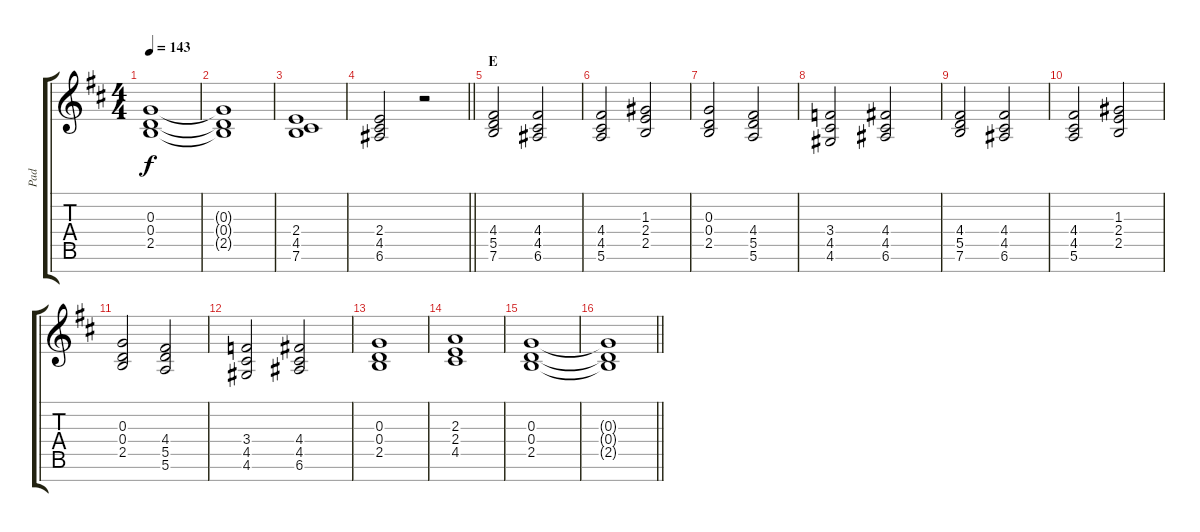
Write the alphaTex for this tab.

\track ("Pad" "Pad") {instrument pad2warm}
\staff {score tabs}
\tuning (E5 B4 G4 D4 A3 E3 B2) {hide}
\ts (4 4)
\tempo 143
\clef g2
\ks d
(0.3 0.4 2.5).1{dy f} |
(0.3{t} 0.4{t} 2.5{t}).1 |
(2.4 4.5 7.6).1 |
\barLineRight lightlight
(2.4 4.5 6.6).2 r.2 |
\section ("" "E")
(4.4 5.5 7.6).2 (4.4 4.5 6.6).2 |
(4.4 4.5 5.6).2 (1.3 2.4 2.5).2 |
(0.3 0.4 2.5).2 (4.4 5.5 5.6).2 |
(3.4 4.5 4.6).2 (4.4 4.5 6.6).2 |
(4.4 5.5 7.6).2 (4.4 4.5 6.6).2 |
(4.4 4.5 5.6).2 (1.3 2.4 2.5).2 |
(0.3 0.4 2.5).2 (4.4 5.5 5.6).2 |
(3.4 4.5 4.6).2 (4.4 4.5 6.6).2 |
(0.3 0.4 2.5).1 |
(2.3 2.4 4.5).1 |
(0.3 0.4 2.5).1 |
\barLineRight lightlight
(0.3{t} 0.4{t} 2.5{t}).1
